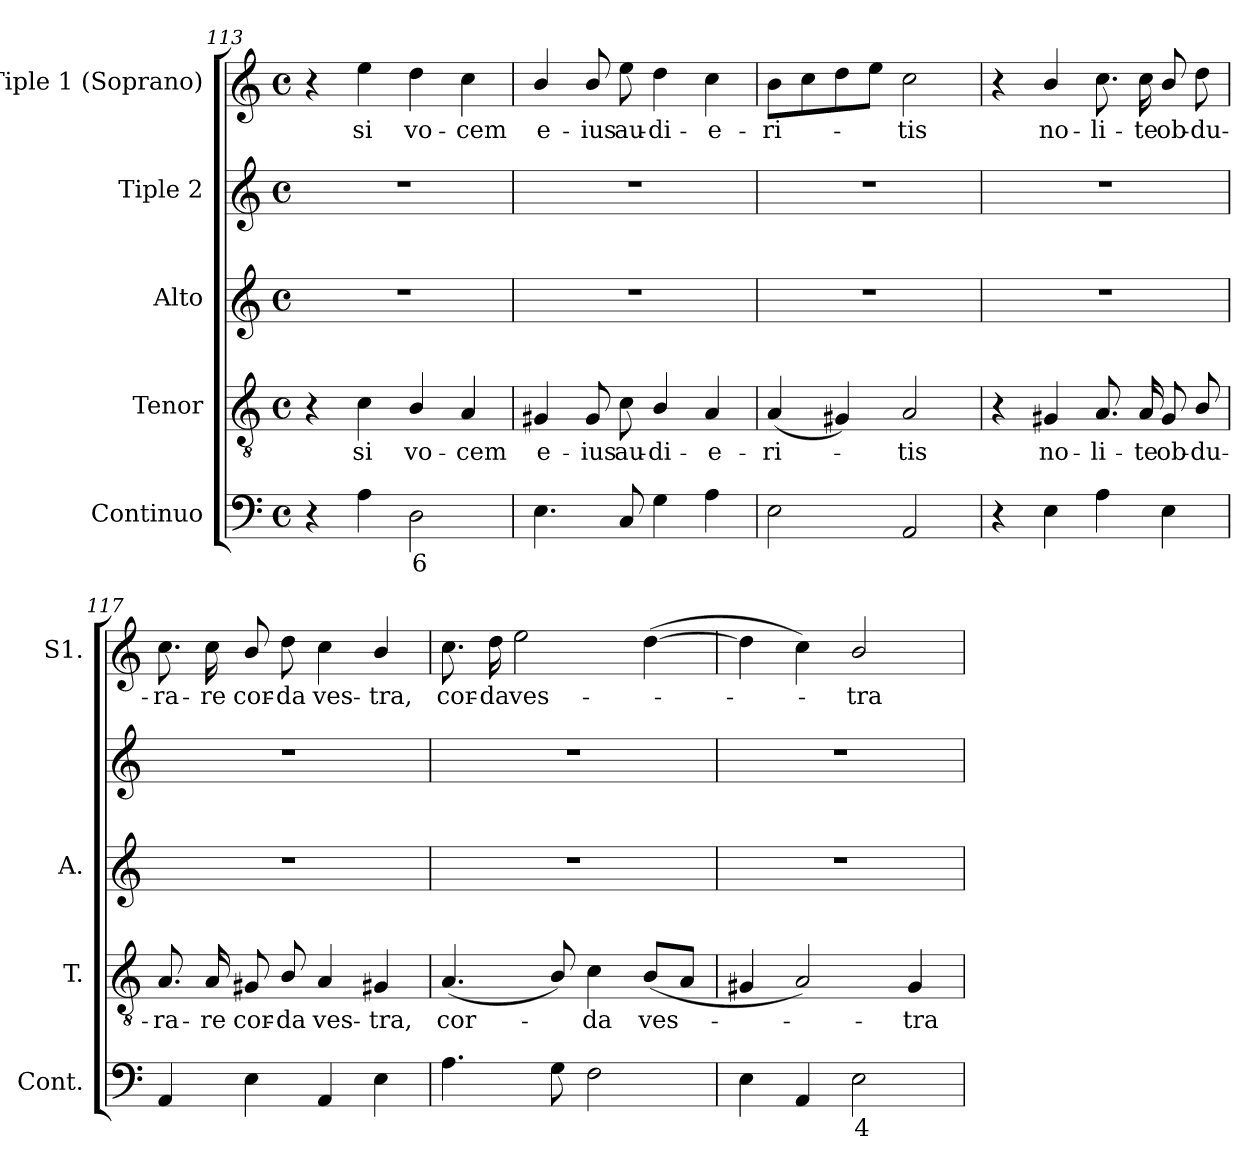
**kern	**text	**kern	**text	**kern	**kern	**kern	**text
*part5	*part5	*part4	*part4	*part3	*part2	*part1	*part1
*staff5	*staff5	*staff4	*staff4	*staff3	*staff2	*staff1	*staff1
*I"Continuo	*	*I"Tenor	*	*I"Alto	*I"Tiple 2	*I"Tiple 1 (Soprano)	*
*I'Cont.	*	*I'T.	*	*I'A.	*	*I'S1.	*
*clefF4	*	*clefGv2	*	*clefG2	*clefG2	*clefG2	*
*	*	*ITrd7c12	*	*	*	*	*
*k[]	*	*k[]	*	*k[]	*k[]	*k[]	*
*C:	*	*C:	*	*C:	*C:	*C:	*
*M4/4	*	*M4/4	*	*M4/4	*M4/4	*M4/4	*
*met(c)	*	*met(c)	*	*met(c)	*met(c)	*met(c)	*
=113	=113	=113	=113	=113	=113	=113	=113
4r	.	4r	.	1r	1r	4r	.
!	!	!	!LO:LY:b:color=#000000	!	!	!	!
!	!	!	!	!	!	!	!LO:LY:b:color=#000000
4Ai\	.	4Ci\	si	.	.	4eei\	si
!	!LO:LY:b:color=#000000	!	!	!	!	!	!
!	!	!	!LO:LY:b:color=#000000	!	!	!	!
!	!	!	!	!	!	!	!LO:LY:b:color=#000000
2Di\	6	4BBi/	vo-	.	.	4ddi\	vo-
!	!	!	!LO:LY:b:color=#000000	!	!	!	!
!	!	!	!	!	!	!	!LO:LY:b:color=#000000
.	.	4AAi/	-cem	.	.	4cci\	-cem
=114	=114	=114	=114	=114	=114	=114	=114
!	!	!	!LO:LY:b:color=#000000	!	!	!	!
!	!	!	!	!	!	!	!LO:LY:b:color=#000000
4.Ei\	.	4GG#Xi/	e-	1r	1r	4bi/	e-
!	!	!	!LO:LY:b:color=#000000	!	!	!	!
!	!	!	!	!	!	!	!LO:LY:b:color=#000000
.	.	8GG#i/	-ius	.	.	8bi/	-ius
!	!	!	!LO:LY:b:color=#000000	!	!	!	!
!	!	!	!	!	!	!	!LO:LY:b:color=#000000
8Ci/	.	8Ci\	au-	.	.	8eei\	au-
!	!	!	!LO:LY:b:color=#000000	!	!	!	!
!	!	!	!	!	!	!	!LO:LY:b:color=#000000
4Gi\	.	4BBi/	-di-	.	.	4ddi\	-di-
!	!	!	!LO:LY:b:color=#000000	!	!	!	!
!	!	!	!	!	!	!	!LO:LY:b:color=#000000
4Ai\	.	4AAi/	-e-	.	.	4cci\	-e-
=115	=115	=115	=115	=115	=115	=115	=115
!	!	!	!LO:LY:b:color=#000000	!	!	!	!
!	!	!	!	!	!	!	!LO:LY:b:color=#000000
2Ei\	.	(4AAi/	-ri-	1r	1r	8bi\L	-ri-
.	.	.	.	.	.	8cci\	.
.	.	4GG#Xi/)	.	.	.	8ddi\	.
.	.	.	.	.	.	8eei\J	.
!	!	!	!LO:LY:b:color=#000000	!	!	!	!
!	!	!	!	!	!	!	!LO:LY:b:color=#000000
2AAi/	.	2AAi/	-tis	.	.	2cci\	-tis
=116	=116	=116	=116	=116	=116	=116	=116
4r	.	4r	.	1r	1r	4r	.
!	!	!	!LO:LY:b:color=#000000	!	!	!	!
!	!	!	!	!	!	!	!LO:LY:b:color=#000000
4Ei\	.	4GG#Xi/	no-	.	.	4bi/	no-
!	!	!	!LO:LY:b:color=#000000	!	!	!	!
!	!	!	!	!	!	!	!LO:LY:b:color=#000000
4Ai\	.	8.AAi/	-li-	.	.	8.cci\	-li-
!	!	!	!LO:LY:b:color=#000000	!	!	!	!
!	!	!	!	!	!	!	!LO:LY:b:color=#000000
.	.	16AAi/	-te	.	.	16cci\	-te
!	!	!	!LO:LY:b:color=#000000	!	!	!	!
!	!	!	!	!	!	!	!LO:LY:b:color=#000000
4Ei\	.	8GG#i/	ob-	.	.	8bi/	ob-
!	!	!	!LO:LY:b:color=#000000	!	!	!	!
!	!	!	!	!	!	!	!LO:LY:b:color=#000000
.	.	8BBi/	-du-	.	.	8ddi\	-du-
=117	=117	=117	=117	=117	=117	=117	=117
!	!	!	!LO:LY:b:color=#000000	!	!	!	!
!	!	!	!	!	!	!	!LO:LY:b:color=#000000
4AAi/	.	8.AAi/	-ra-	1r	1r	8.cci\	-ra-
!	!	!	!LO:LY:b:color=#000000	!	!	!	!
!	!	!	!	!	!	!	!LO:LY:b:color=#000000
.	.	16AAi/	-re	.	.	16cci\	-re
!	!	!	!LO:LY:b:color=#000000	!	!	!	!
!	!	!	!	!	!	!	!LO:LY:b:color=#000000
4Ei\	.	8GG#Xi/	cor-	.	.	8bi/	cor-
!	!	!	!LO:LY:b:color=#000000	!	!	!	!
!	!	!	!	!	!	!	!LO:LY:b:color=#000000
.	.	8BBi/	-da	.	.	8ddi\	-da
!	!	!	!LO:LY:b:color=#000000	!	!	!	!
!	!	!	!	!	!	!	!LO:LY:b:color=#000000
4AAi/	.	4AAi/	ves-	.	.	4cci\	ves-
!	!	!	!LO:LY:b:color=#000000	!	!	!	!
!	!	!	!	!	!	!	!LO:LY:b:color=#000000
4Ei\	.	4GG#Xi/	-tra,	.	.	4bi/	-tra,
!!LO:LB:g=z
=118	=118	=118	=118	=118	=118	=118	=118
!	!	!	!LO:LY:b:color=#000000	!	!	!	!
!	!	!	!	!	!	!	!LO:LY:b:color=#000000
4.Ai\	.	(4.AAi/	cor-	1r	1r	8.cci\	cor-
!	!	!	!	!	!	!	!LO:LY:b:color=#000000
.	.	.	.	.	.	16ddi\	-da
!	!	!	!	!	!	!	!LO:LY:b:color=#000000
.	.	.	.	.	.	2eei\	ves-
8Gi\	.	8BBi/)	.	.	.	.	.
!	!	!	!LO:LY:b:color=#000000	!	!	!	!
2Fi\	.	4Ci\	-da	.	.	.	.
!	!	!	!LO:LY:b:color=#000000	!	!	!	!
.	.	(8BBi/L	ves-	.	.	([4ddi\	.
.	.	8AAi/J	.	.	.	.	.
=119	=119	=119	=119	=119	=119	=119	=119
4Ei\	.	4GG#Xi/	.	1r	1r	4ddi\]	.
4AAi/	.	2AAi/)	.	.	.	4cci\)	.
!	!LO:LY:b:color=#000000	!	!	!	!	!	!
!	!	!	!	!	!	!	!LO:LY:b:color=#000000
2Ei\	4	.	.	.	.	2bi/	-tra
!	!	!	!LO:LY:b:color=#000000	!	!	!	!
.	.	4GG#i/	-tra	.	.	.	.
=	=	=	=	=	=	=	=
*-	*-	*-	*-	*-	*-	*-	*-
